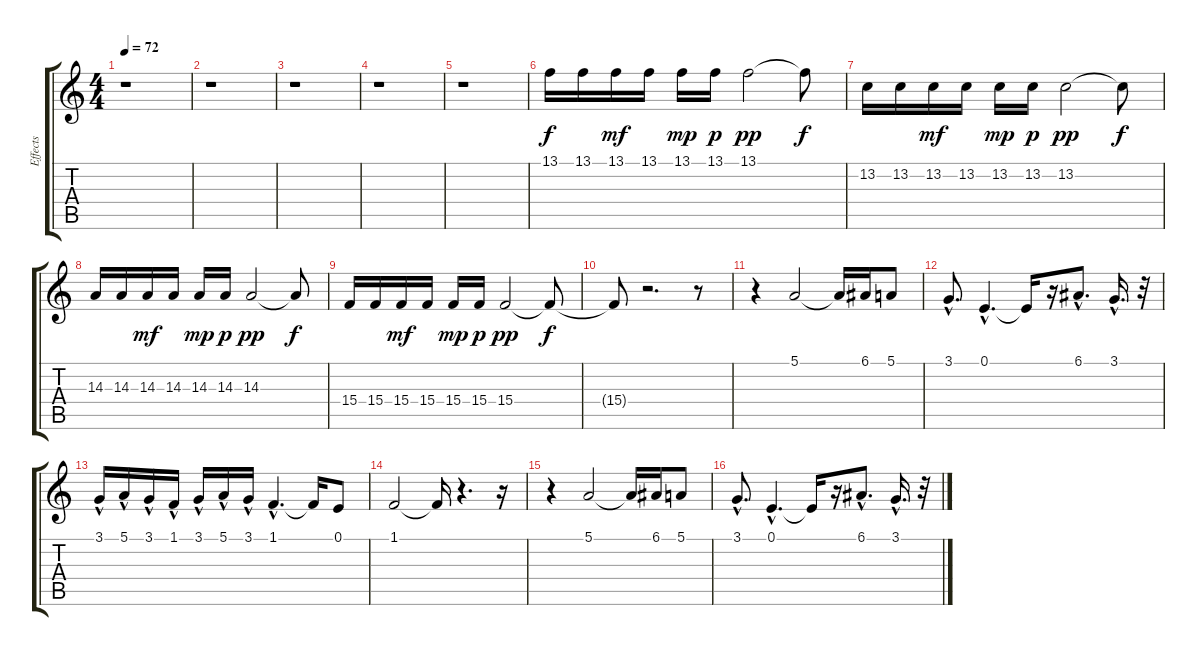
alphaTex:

\track ("Effects" "Effects") {instrument fx1rain}
\staff {score tabs}
\tuning (E4 B3 G3 D3 A2 E2) {hide}
\ts (4 4)
\tempo 72
\clef g2
\ks c
r.1{dy f instrument fx1rain} |
r.1 |
r.1 |
r.1 |
r.1 |
13.1.16{instrument fx1rain} 13.1.16 13.1.16{dy mf} 13.1.16 13.1.16{dy mp} 13.1.16{dy p} 13.1.2{dy pp} 13.1{t}.8{dy f} |
13.2.16 13.2.16 13.2.16{dy mf} 13.2.16 13.2.16{dy mp} 13.2.16{dy p} 13.2.2{dy pp} 13.2{t}.8{dy f} |
14.3.16 14.3.16 14.3.16{dy mf} 14.3.16 14.3.16{dy mp} 14.3.16{dy p} 14.3.2{dy pp} 14.3{t}.8{dy f} |
15.4.16 15.4.16 15.4.16{dy mf} 15.4.16 15.4.16{dy mp} 15.4.16{dy p} 15.4.2{dy pp} 15.4{t}.8{dy f} |
15.4{t}.8 r.2{d} r.8 |
r.4{instrument stringensemble1} 5.1.2 5.1{t}.16 6.1.16 5.1.8 |
3.1{hac}.8{d} 0.1{hac}.4{d} 0.1{t}.16 r.16 6.1{hac}.8{d} 3.1{hac}.16{d} r.32 |
3.1{hac}.16 5.1{hac}.16 3.1{hac}.16 1.1{hac}.16 3.1{hac}.16 5.1{hac}.16 3.1{hac}.16 1.1{hac}.4{d} 1.1{t}.16 0.1.8 |
1.1.2 1.1{t}.16 r.4{d} r.16 |
r.4 5.1.2 5.1{t}.16 6.1.16 5.1.8 |
3.1{hac}.8{d} 0.1{hac}.4{d} 0.1{t}.16 r.16 6.1{hac}.8{d} 3.1{hac}.16{d} r.32
